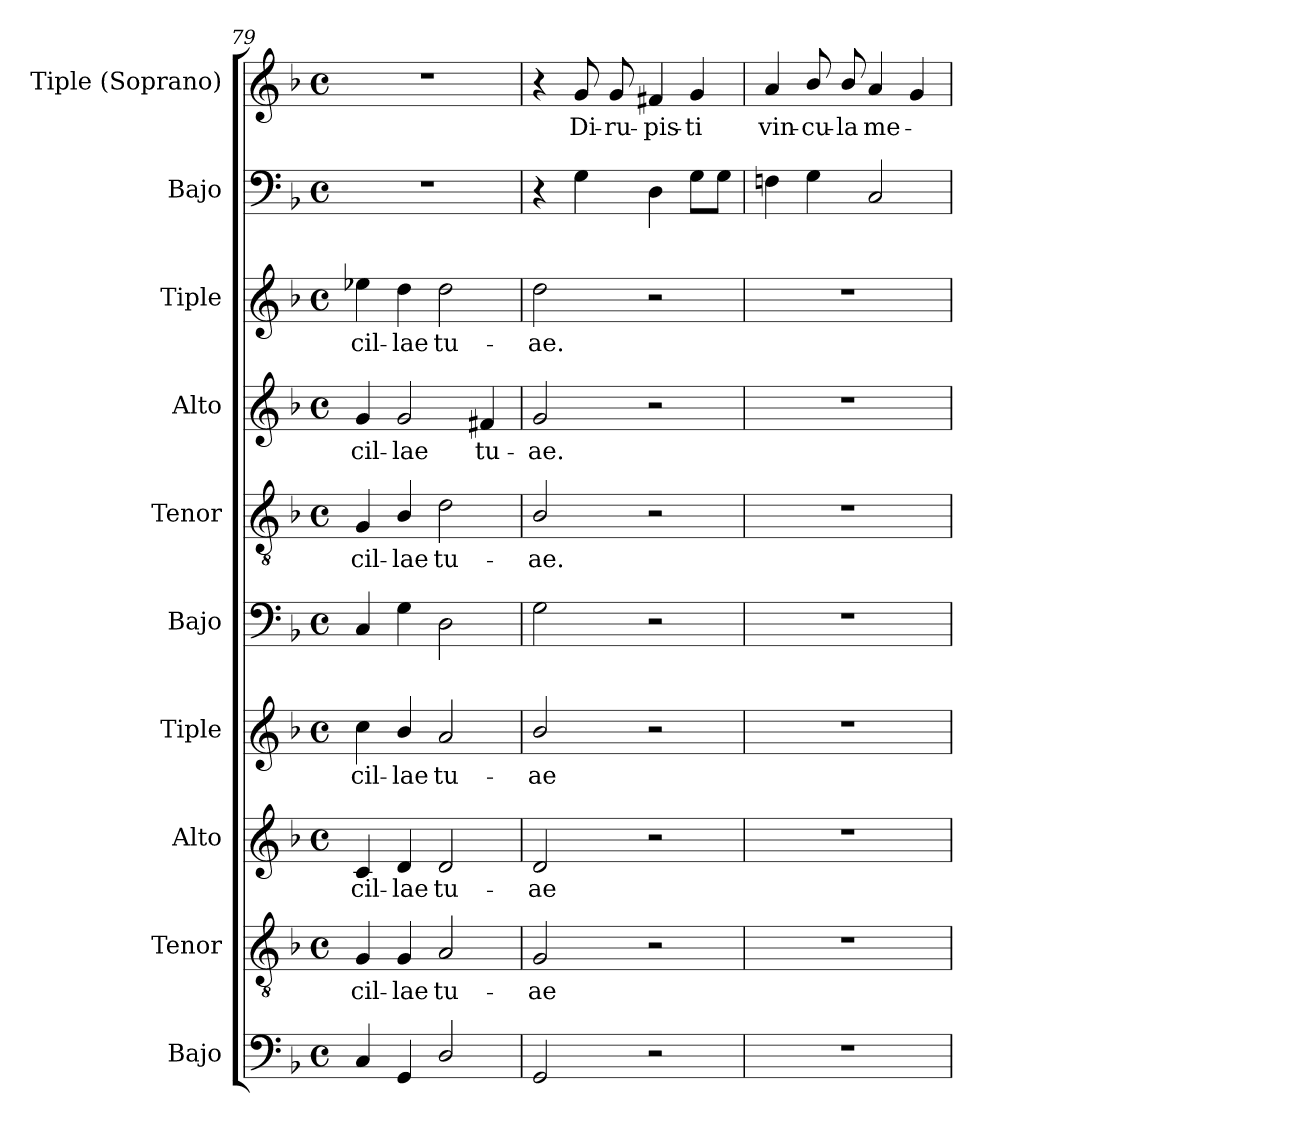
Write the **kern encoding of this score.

**kern	**kern	**text	**kern	**text	**kern	**text	**kern	**kern	**text	**kern	**text	**kern	**text	**kern	**kern	**text
*part10	*part9	*part9	*part8	*part8	*part7	*part7	*part6	*part5	*part5	*part4	*part4	*part3	*part3	*part2	*part1	*part1
*staff10	*staff9	*staff9	*staff8	*staff8	*staff7	*staff7	*staff6	*staff5	*staff5	*staff4	*staff4	*staff3	*staff3	*staff2	*staff1	*staff1
*I"Bajo	*I"Tenor	*	*I"Alto	*	*I"Tiple	*	*I"Bajo	*I"Tenor	*	*I"Alto	*	*I"Tiple	*	*I"Bajo	*I"Tiple (Soprano)	*
*I'B.	*I'T.	*	*I'A.	*	*	*	*I'B.	*I'T.	*	*I'A.	*	*	*	*I'B.	*I'S.	*
*clefF4	*clefGv2	*	*clefG2	*	*clefG2	*	*clefF4	*clefGv2	*	*clefG2	*	*clefG2	*	*clefF4	*clefG2	*
*	*ITrd7c12	*	*	*	*	*	*	*ITrd7c12	*	*	*	*	*	*	*	*
*k[b-]	*k[b-]	*	*k[b-]	*	*k[b-]	*	*k[b-]	*k[b-]	*	*k[b-]	*	*k[b-]	*	*k[b-]	*k[b-]	*
*F:	*F:	*	*F:	*	*F:	*	*F:	*F:	*	*F:	*	*F:	*	*F:	*F:	*
*M4/4	*M4/4	*	*M4/4	*	*M4/4	*	*M4/4	*M4/4	*	*M4/4	*	*M4/4	*	*M4/4	*M4/4	*
*met(c)	*met(c)	*	*met(c)	*	*met(c)	*	*met(c)	*met(c)	*	*met(c)	*	*met(c)	*	*met(c)	*met(c)	*
=79	=79	=79	=79	=79	=79	=79	=79	=79	=79	=79	=79	=79	=79	=79	=79	=79
!	!	!LO:LY:b:color=#000000	!	!	!	!	!	!	!	!	!	!	!	!	!	!
!	!	!	!	!LO:LY:b:color=#000000	!	!	!	!	!	!	!	!	!	!	!	!
!	!	!	!	!	!	!LO:LY:b:color=#000000	!	!	!	!	!	!	!	!	!	!
!	!	!	!	!	!	!	!	!	!LO:LY:b:color=#000000	!	!	!	!	!	!	!
!	!	!	!	!	!	!	!	!	!	!	!LO:LY:b:color=#000000	!	!	!	!	!
!	!	!	!	!	!	!	!	!	!	!	!	!	!LO:LY:b:color=#000000	!	!	!
4Ci/	4GGi/	-cil-	4ci/	-cil-	4cci\	-cil-	4Ci/	4GGi/	-cil-	4gi/	-cil-	4ee-Xi\	-cil-	1r	1r	.
!	!	!LO:LY:b:color=#000000	!	!	!	!	!	!	!	!	!	!	!	!	!	!
!	!	!	!	!LO:LY:b:color=#000000	!	!	!	!	!	!	!	!	!	!	!	!
!	!	!	!	!	!	!LO:LY:b:color=#000000	!	!	!	!	!	!	!	!	!	!
!	!	!	!	!	!	!	!	!	!LO:LY:b:color=#000000	!	!	!	!	!	!	!
!	!	!	!	!	!	!	!	!	!	!	!LO:LY:b:color=#000000	!	!	!	!	!
!	!	!	!	!	!	!	!	!	!	!	!	!	!LO:LY:b:color=#000000	!	!	!
4GGi/	4GGi/	-lae	4di/	-lae	4b-i/	-lae	4Gi\	4BB-i/	-lae	2gi/	-lae	4ddi\	-lae	.	.	.
!	!	!LO:LY:b:color=#000000	!	!	!	!	!	!	!	!	!	!	!	!	!	!
!	!	!	!	!LO:LY:b:color=#000000	!	!	!	!	!	!	!	!	!	!	!	!
!	!	!	!	!	!	!LO:LY:b:color=#000000	!	!	!	!	!	!	!	!	!	!
!	!	!	!	!	!	!	!	!	!LO:LY:b:color=#000000	!	!	!	!	!	!	!
!	!	!	!	!	!	!	!	!	!	!	!	!	!LO:LY:b:color=#000000	!	!	!
2Di/	2AAi/	tu-	2di/	tu-	2ai/	tu-	2Di\	2Di\	tu-	.	.	2ddi\	tu-	.	.	.
!	!	!	!	!	!	!	!	!	!	!	!LO:LY:b:color=#000000	!	!	!	!	!
.	.	.	.	.	.	.	.	.	.	4f#Xi/	tu-	.	.	.	.	.
=80	=80	=80	=80	=80	=80	=80	=80	=80	=80	=80	=80	=80	=80	=80	=80	=80
!	!	!LO:LY:b:color=#000000	!	!	!	!	!	!	!	!	!	!	!	!	!	!
!	!	!	!	!LO:LY:b:color=#000000	!	!	!	!	!	!	!	!	!	!	!	!
!	!	!	!	!	!	!LO:LY:b:color=#000000	!	!	!	!	!	!	!	!	!	!
!	!	!	!	!	!	!	!	!	!LO:LY:b:color=#000000	!	!	!	!	!	!	!
!	!	!	!	!	!	!	!	!	!	!	!LO:LY:b:color=#000000	!	!	!	!	!
!	!	!	!	!	!	!	!	!	!	!	!	!	!LO:LY:b:color=#000000	!	!	!
2GGi/	2GGi/	-ae	2di/	-ae	2b-i/	-ae	2Gi\	2BB-i/	-ae.	2gi/	-ae.	2ddi\	-ae.	4r	4r	.
!	!	!	!	!	!	!	!	!	!	!	!	!	!	!	!	!LO:LY:b:color=#000000
.	.	.	.	.	.	.	.	.	.	.	.	.	.	4Gi\	8gi/	Di-
!	!	!	!	!	!	!	!	!	!	!	!	!	!	!	!	!LO:LY:b:color=#000000
.	.	.	.	.	.	.	.	.	.	.	.	.	.	.	8gi/	-ru-
!	!	!	!	!	!	!	!	!	!	!	!	!	!	!	!	!LO:LY:b:color=#000000
2r	2r	.	2r	.	2r	.	2r	2r	.	2r	.	2r	.	4Di\	4f#Xi/	-pis-
!	!	!	!	!	!	!	!	!	!	!	!	!	!	!	!	!LO:LY:b:color=#000000
.	.	.	.	.	.	.	.	.	.	.	.	.	.	8Gi\L	4gi/	-ti
.	.	.	.	.	.	.	.	.	.	.	.	.	.	8Gi\J	.	.
=81	=81	=81	=81	=81	=81	=81	=81	=81	=81	=81	=81	=81	=81	=81	=81	=81
!	!	!	!	!	!	!	!	!	!	!	!	!	!	!	!	!LO:LY:b:color=#000000
1r	1r	.	1r	.	1r	.	1r	1r	.	1r	.	1r	.	4Fni\	4ai/	vin-
!	!	!	!	!	!	!	!	!	!	!	!	!	!	!	!	!LO:LY:b:color=#000000
.	.	.	.	.	.	.	.	.	.	.	.	.	.	4Gi\	8b-i/	-cu-
!	!	!	!	!	!	!	!	!	!	!	!	!	!	!	!	!LO:LY:b:color=#000000
.	.	.	.	.	.	.	.	.	.	.	.	.	.	.	8b-i/	-la
!	!	!	!	!	!	!	!	!	!	!	!	!	!	!	!	!LO:LY:b:color=#000000
.	.	.	.	.	.	.	.	.	.	.	.	.	.	2Ci/	4ai/	me-
.	.	.	.	.	.	.	.	.	.	.	.	.	.	.	4gi/	.
=	=	=	=	=	=	=	=	=	=	=	=	=	=	=	=	=
*-	*-	*-	*-	*-	*-	*-	*-	*-	*-	*-	*-	*-	*-	*-	*-	*-
